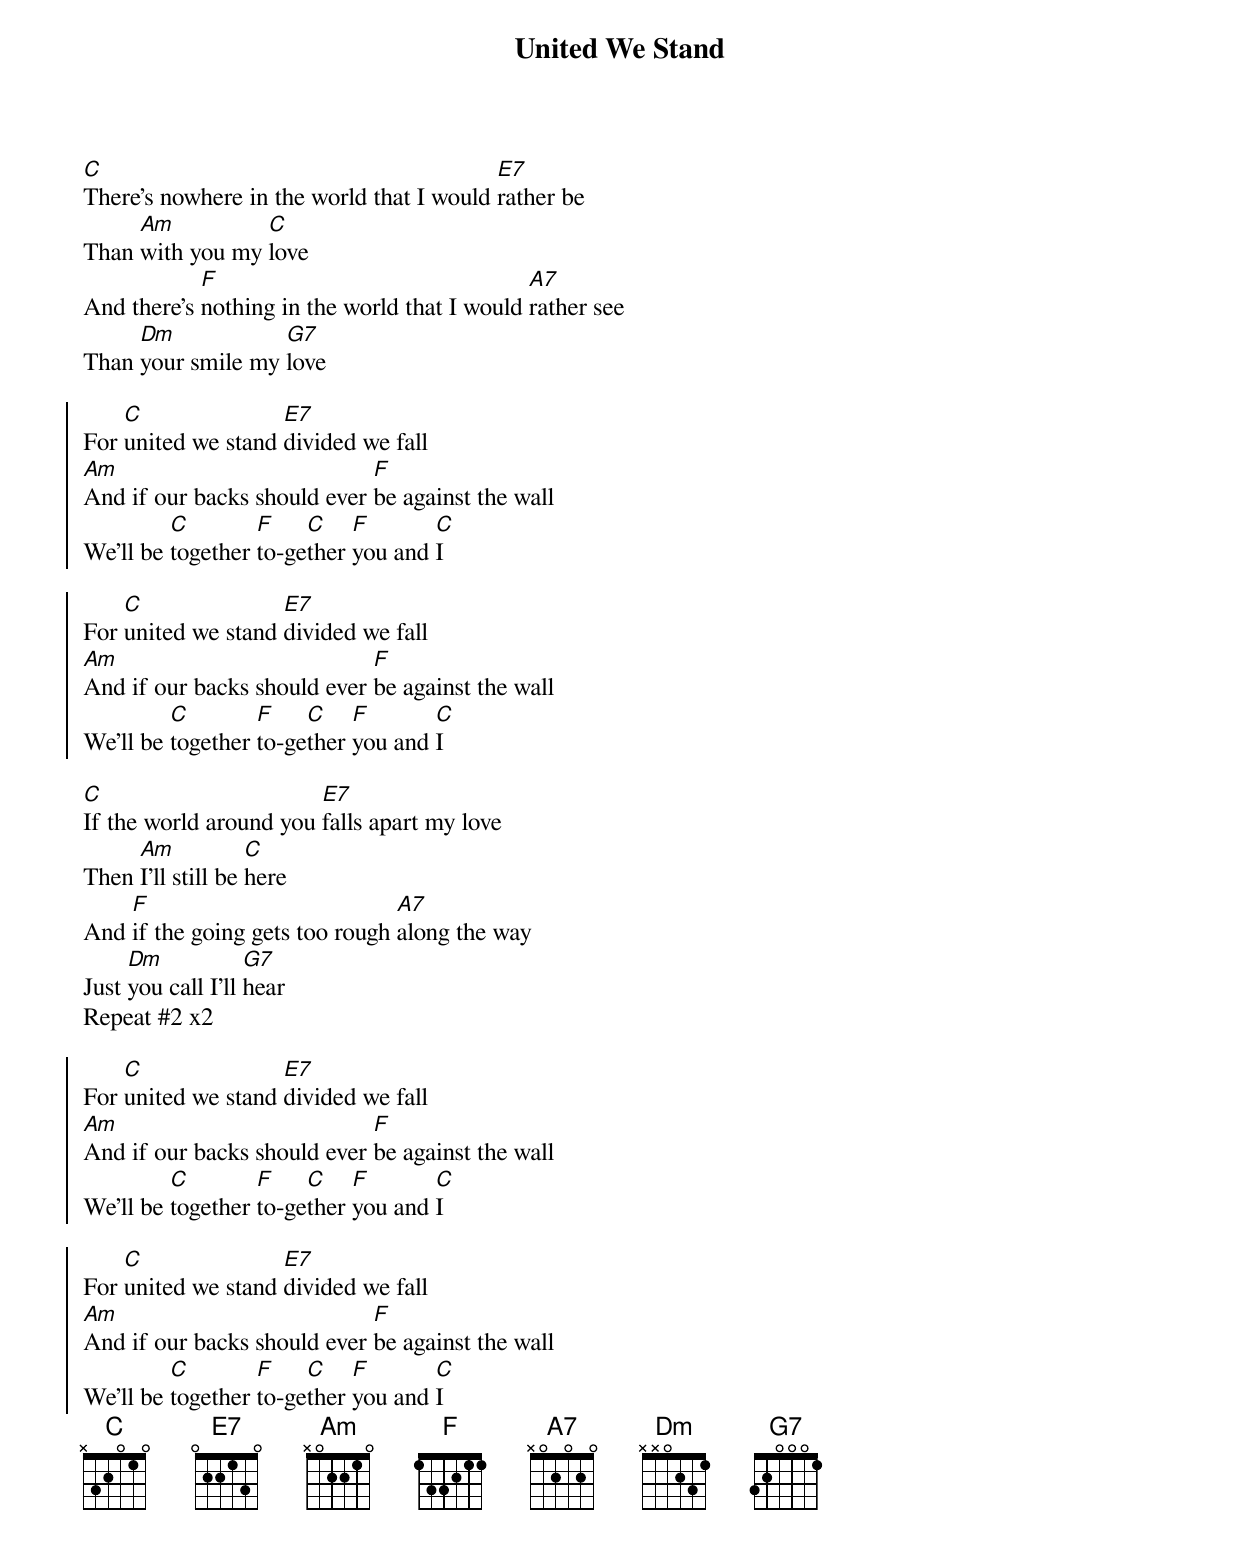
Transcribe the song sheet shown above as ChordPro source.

{title:United We Stand}
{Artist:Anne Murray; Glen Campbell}

{!Start_of_part:Verse 1}
[C]There's nowhere in the world that I would [E7]rather be
Than [Am]with you my [C]love
And there's [F]nothing in the world that I would [A7]rather see
Than [Dm]your smile my [G7]love
{!End_of_part}

{start_of_chorus}
For [C]united we stand [E7]divided we fall
[Am]And if our backs should ever [F]be against the wall
We'll be [C]together [F]to-ge[C]ther [F]you and [C]I
{end_of_chorus}

{start_of_chorus}
For [C]united we stand [E7]divided we fall
[Am]And if our backs should ever [F]be against the wall
We'll be [C]together [F]to-ge[C]ther [F]you and [C]I
{end_of_chorus}

{!Start_of_part:Verse 2}
[C]If the world around you [E7]falls apart my love
Then [Am]I'll still be [C]here
And [F]if the going gets too rough [A7]along the way
Just [Dm]you call I'll [G7]hear
Repeat #2 x2
{!End_of_part}

{start_of_chorus}
For [C]united we stand [E7]divided we fall
[Am]And if our backs should ever [F]be against the wall
We'll be [C]together [F]to-ge[C]ther [F]you and [C]I
{end_of_chorus}

{start_of_chorus}
For [C]united we stand [E7]divided we fall
[Am]And if our backs should ever [F]be against the wall
We'll be [C]together [F]to-ge[C]ther [F]you and [C]I
{end_of_chorus}
